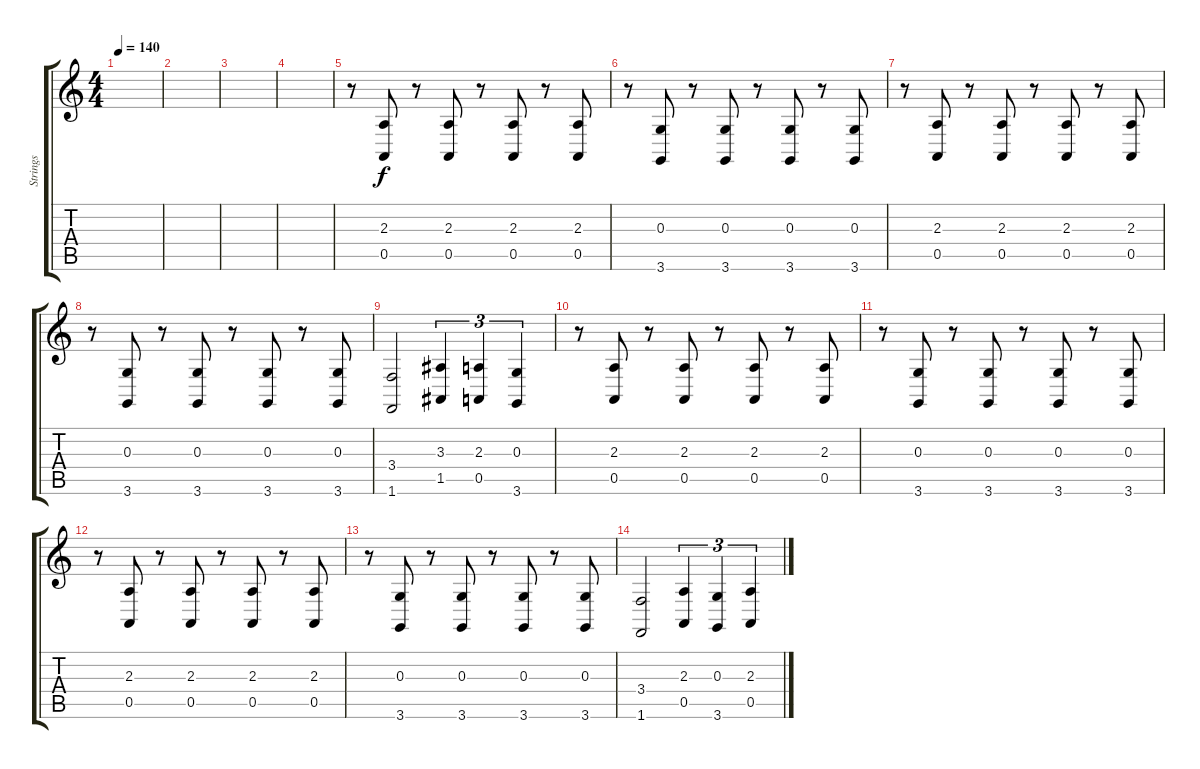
\track ("Strings" "Strings") {instrument stringensemble1}
\staff {score tabs}
\tuning (E4 B3 G3 D3 A2 E2) {hide}
\ts (4 4)
\tempo 140
\clef g2
\ks c
|
|
|
|
r.8 (2.3 0.5).8 r.8 (2.3 0.5).8 r.8 (2.3 0.5).8 r.8 (2.3 0.5).8 |
r.8 (0.3 3.6).8 r.8 (0.3 3.6).8 r.8 (0.3 3.6).8 r.8 (0.3 3.6).8 |
r.8 (2.3 0.5).8 r.8 (2.3 0.5).8 r.8 (2.3 0.5).8 r.8 (2.3 0.5).8 |
r.8 (0.3 3.6).8 r.8 (0.3 3.6).8 r.8 (0.3 3.6).8 r.8 (0.3 3.6).8 |
(3.4 1.6).2 (3.3 1.5).4{tu (3 2)} (2.3 0.5).4{tu (3 2)} (0.3 3.6).4{tu (3 2)} |
r.8 (2.3 0.5).8 r.8 (2.3 0.5).8 r.8 (2.3 0.5).8 r.8 (2.3 0.5).8 |
r.8 (0.3 3.6).8 r.8 (0.3 3.6).8 r.8 (0.3 3.6).8 r.8 (0.3 3.6).8 |
r.8 (2.3 0.5).8 r.8 (2.3 0.5).8 r.8 (2.3 0.5).8 r.8 (2.3 0.5).8 |
r.8 (0.3 3.6).8 r.8 (0.3 3.6).8 r.8 (0.3 3.6).8 r.8 (0.3 3.6).8 |
(3.4 1.6).2 (2.3 0.5).4{tu (3 2)} (0.3 3.6).4{tu (3 2)} (2.3 0.5).4{tu (3 2)}
